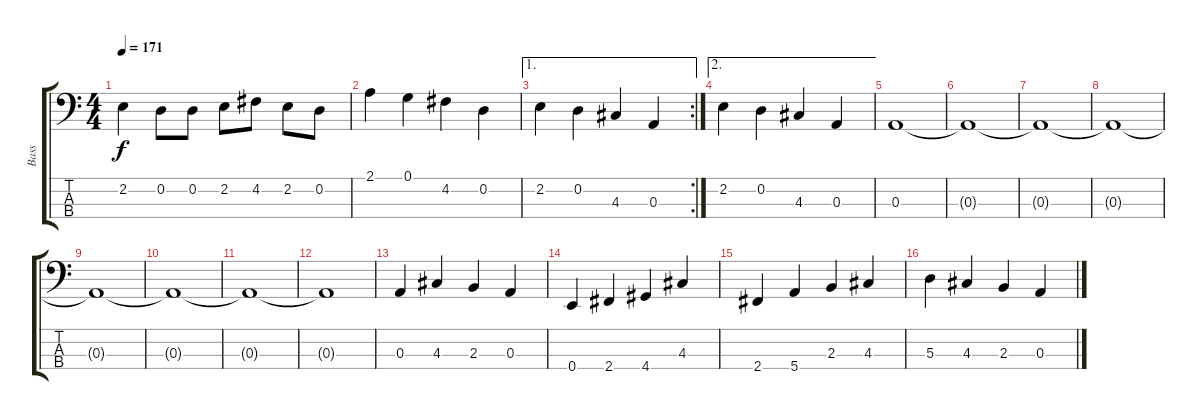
\track ("Bass " "Bass ") {instrument electricbasspick}
\staff {score tabs}
\tuning (G2 D2 A1 E1) {hide}
\ts (4 4)
\tempo 171
\clef f4
\ks c
2.2.4{dy f} 0.2.8 0.2.8 2.2.8 4.2.8 2.2.8 0.2.8 |
2.1.4 0.1.4 4.2.4 0.2.4 |
\ae 1
\rc 2
2.2.4 0.2.4 4.3.4 0.3.4 |
\ae 2
2.2.4 0.2.4 4.3.4 0.3.4 |
0.3.1 |
0.3{t}.1 |
0.3{t}.1 |
0.3{t}.1 |
0.3{t}.1 |
0.3{t}.1 |
0.3{t}.1 |
0.3{t}.1 |
0.3.4 4.3.4 2.3.4 0.3.4 |
0.4.4 2.4.4 4.4.4 4.3.4 |
2.4.4 5.4.4 2.3.4 4.3.4 |
5.3.4 4.3.4 2.3.4 0.3.4
